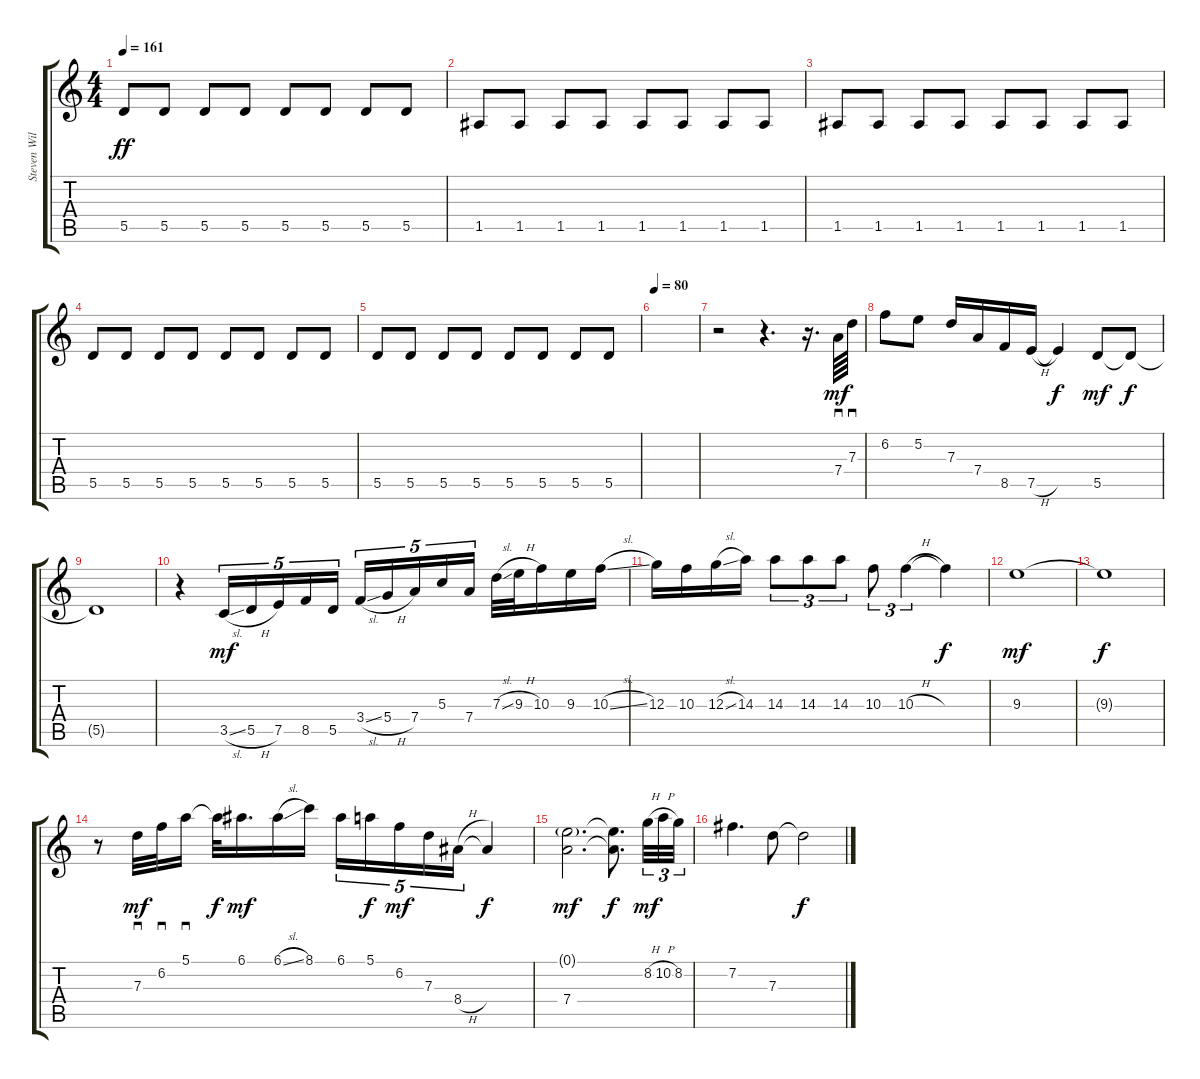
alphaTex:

\track ("Steven Wilson (Guitar)" "Steven Wil") {instrument electricguitarclean}
\staff {score tabs}
\tuning (E4 B3 G3 D3 A2 D2) {hide}
\ts (4 4)
\tempo 161
\clef g2
\ks c
5.5.8{dy ff} 5.5.8 5.5.8 5.5.8 5.5.8 5.5.8 5.5.8 5.5.8 |
1.5.8 1.5.8 1.5.8 1.5.8 1.5.8 1.5.8 1.5.8 1.5.8 |
1.5.8 1.5.8 1.5.8 1.5.8 1.5.8 1.5.8 1.5.8 1.5.8 |
5.5.8 5.5.8 5.5.8 5.5.8 5.5.8 5.5.8 5.5.8 5.5.8 |
5.5.8 5.5.8 5.5.8 5.5.8 5.5.8 5.5.8 5.5.8 5.5.8 |
\tempo 80
|
r.2{volume 13 instrument electricguitarjazz} r.4{d} r.16{d} 7.4.64{sd dy mf} 7.3.64{sd} |
6.2.8 5.2.8 7.3.16 7.4.16 8.5.16 7.5{h}.16 7.5{t}.4{dy f} 5.5.8{dy mf} 5.5{t}.8{dy f} |
5.5{t}.1 |
r.4 3.5{sl}.16{tu (5 4) dy mf} 5.5{h}.16{tu (5 4)} 7.5.16{tu (5 4)} 8.5.16{tu (5 4)} 5.5.16{tu (5 4)} 3.4{sl}.16{tu (5 4)} 5.4{h}.16{tu (5 4)} 7.4.16{tu (5 4)} 5.3.16{tu (5 4)} 7.4.16{tu (5 4)} 7.3{sl}.32 9.3{h}.32 10.3.16 9.3.16 10.3{sl}.16 |
12.3.16 10.3.16 12.3{sl}.16 14.3.16 14.3.8{tu (3 2)} 14.3.8{tu (3 2)} 14.3.8{tu (3 2)} 10.3.8{tu (3 2)} 10.3{h}.4{tu (3 2)} 10.3{t}.4{dy f} |
9.3.1{dy mf} |
9.3{t}.1{dy f} |
r.8 7.3.32{sd dy mf} 6.2.32{sd} 5.1.16{sd} 5.1{t}.32{dy f} 6.1.16{d dy mf} 6.1{sl}.16 8.1.16 6.1.16{tu (5 4)} 5.1.16{tu (5 4) dy f} 6.2.16{tu (5 4) dy mf} 7.3.16{tu (5 4)} 8.4{h}.16{tu (5 4)} 8.4{t}.4{dy f} |
(0.1{g} 7.4).2{d dy mf} (0.1{t} 7.4{t}).8{d dy f} 8.2{h}.32{tu (3 2) dy mf} 10.2{h}.32{tu (3 2)} 8.2.32{tu (3 2)} |
7.2.4{d} 7.3.8 7.3{t}.2{dy f}
